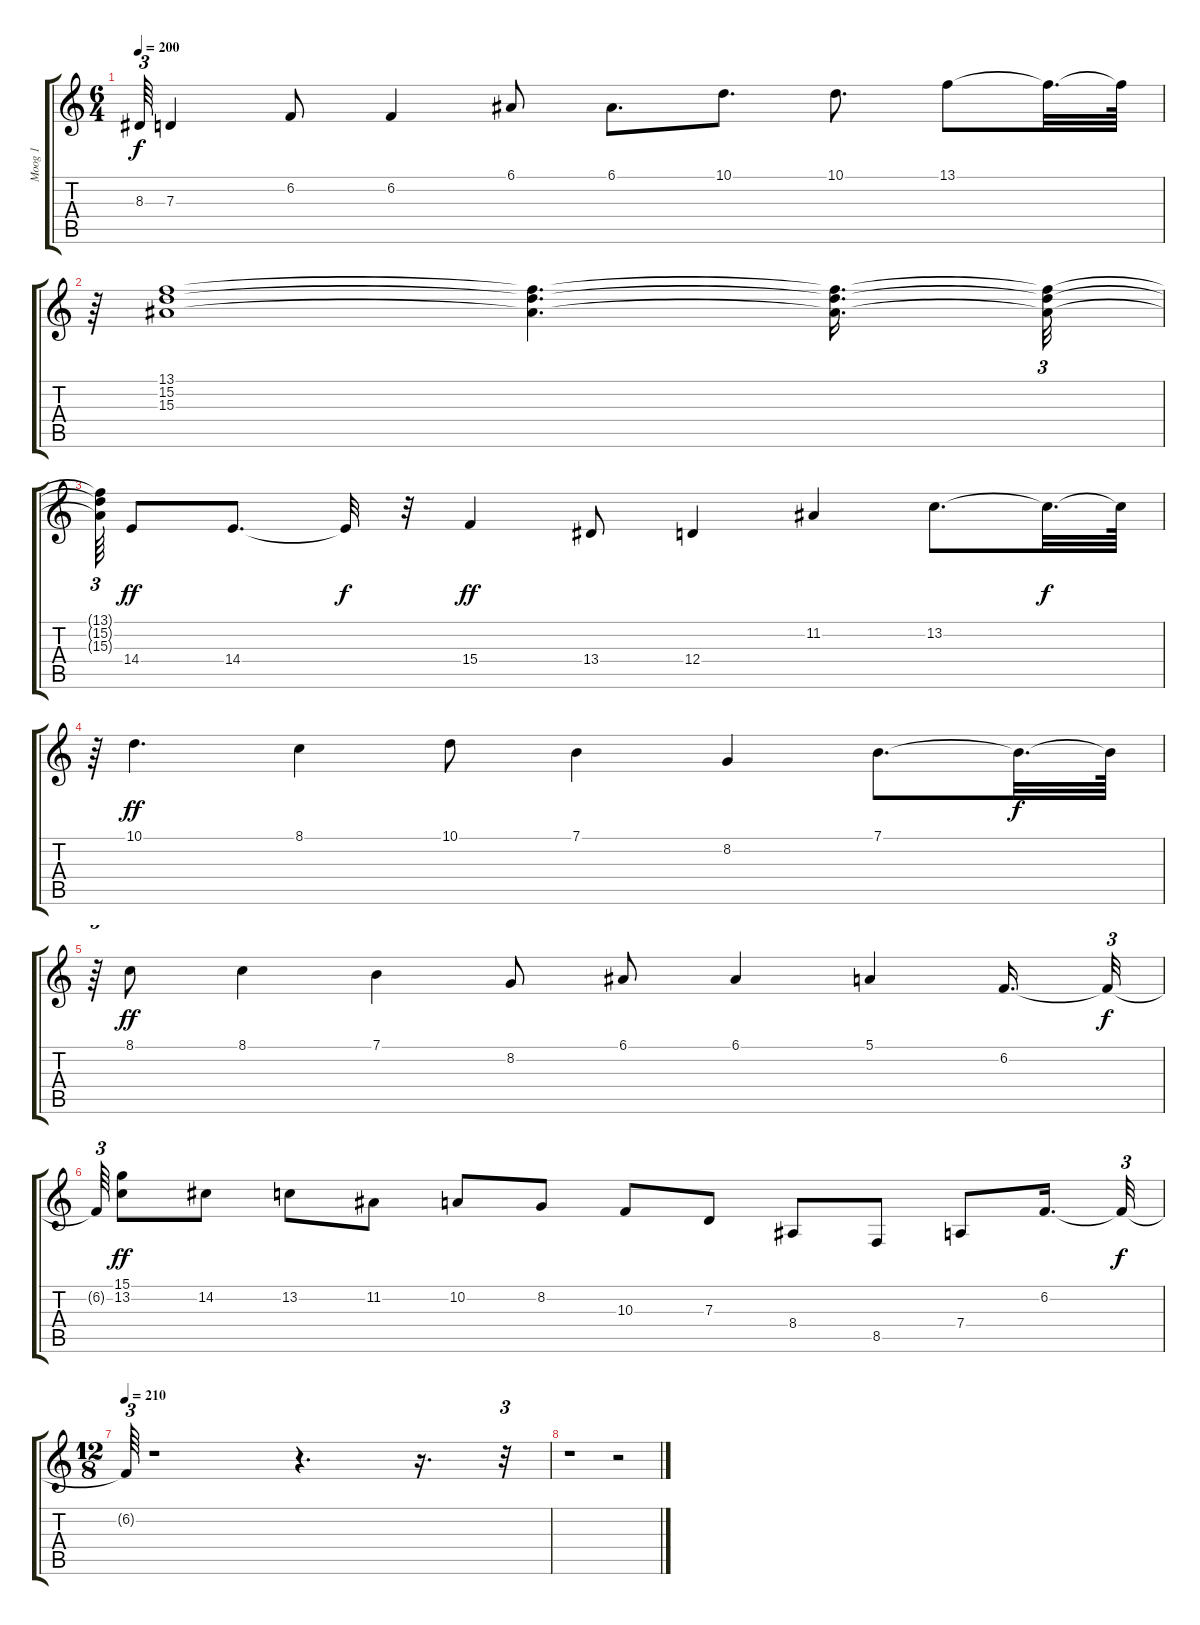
\track ("Moog 1" "Moog 1") {instrument lead2sawtooth}
\staff {score tabs}
\tuning (E4 B3 G3 D3 A2 E2) {hide}
\ts (6 4)
\tempo 200
\clef g2
\ks c
8.3{t}.64{tu (3 2) dy f} 7.3.4 6.2.8 6.2.4 6.1.8 6.1.8{d} 10.1.8{d} 10.1.8{d} 13.1.8 13.1{t}.32{d} 13.1{t}.64 |
r.64{tu (3 2)} (13.1 15.2 15.3).1 (13.1{t} 15.2{t} 15.3{t}).4{d} (13.1{t} 15.2{t} 15.3{t}).16{d} (13.1{t} 15.2{t} 15.3{t}).32{tu (3 2)} |
(13.1{t} 15.2{t} 15.3{t}).64{tu (3 2)} 14.4.8{dy ff} 14.4.8{d} 14.4{t}.32{dy f} r.32 15.4.4{dy ff} 13.4.8 12.4.4 11.2.4 13.2.8{d} 13.2{t}.32{d dy f} 13.2{t}.64 |
r.64{tu (3 2)} 10.1.4{d dy ff} 8.1.4 10.1.8 7.1.4 8.2.4 7.1.8{d} 7.1{t}.32{d dy f} 7.1{t}.64 |
r.64{tu (3 2)} 8.1.8{dy ff} 8.1.4 7.1.4 8.2.8 6.1.8 6.1.4 5.1.4 6.2.16{d} 6.2{t}.32{tu (3 2) dy f} |
6.2{t}.64{tu (3 2)} (15.1 13.2).8{dy ff} 14.2.8 13.2.8 11.2.8 10.2.8 8.2.8 10.3.8 7.3.8 8.4.8 8.5.8 7.4.8 6.2.16{d} 6.2{t}.32{tu (3 2) dy f} |
\ts (12 8)
\tempo 210
6.2{t}.64{tu (3 2)} r.1 r.4{d} r.16{d} r.32{tu (3 2)} |
r.1 r.2
